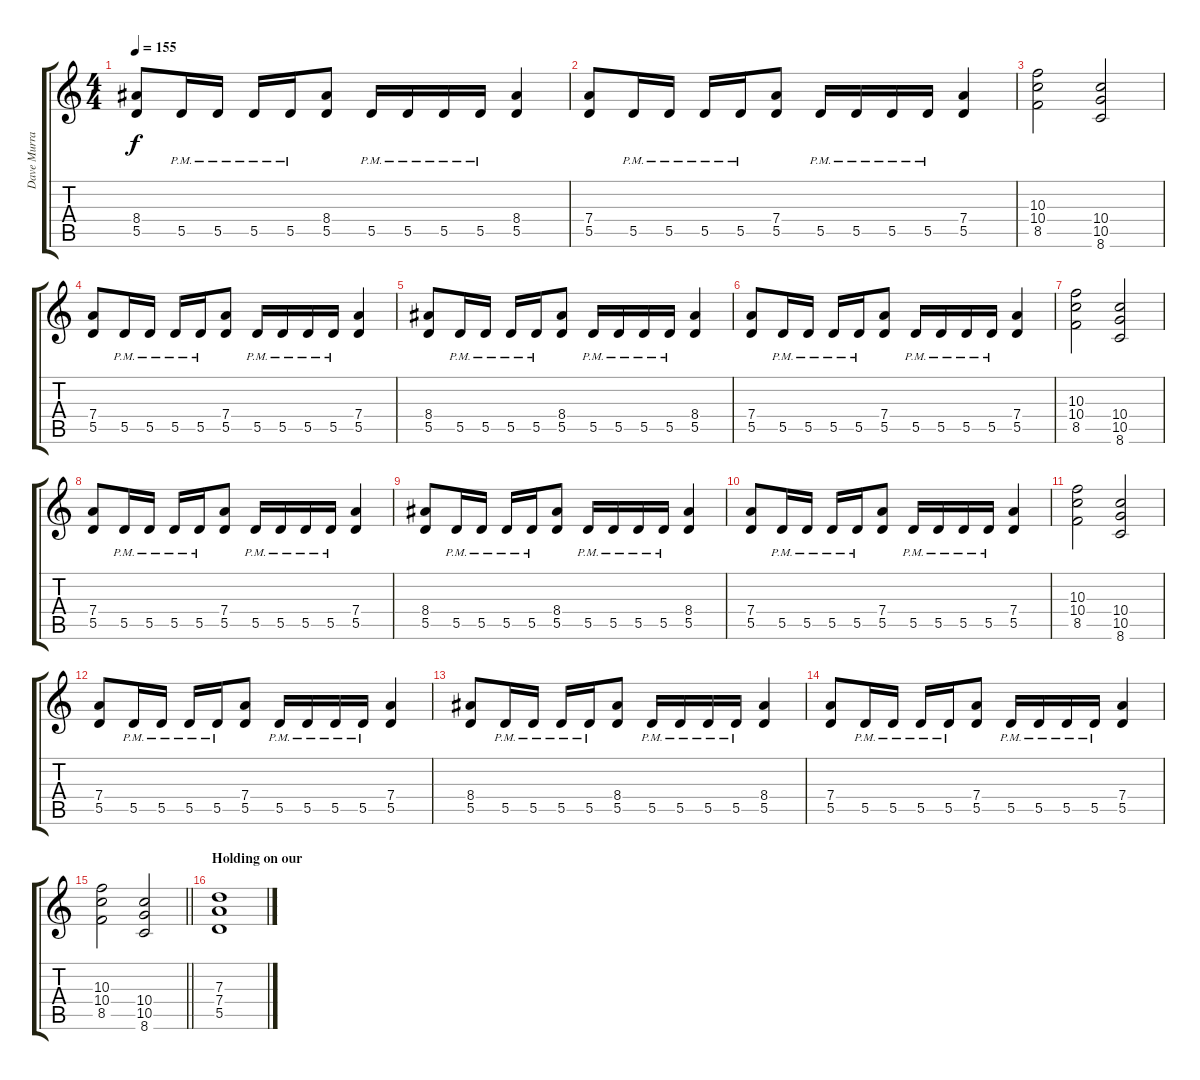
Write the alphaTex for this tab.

\track ("Dave Murray" "Dave Murra") {instrument acousticguitarsteel}
\staff {score tabs}
\tuning (E4 B3 G3 D3 A2 E2) {hide}
\ts (4 4)
\tempo 155
\clef g2
\ks c
(8.4 5.5).8{dy f} 5.5{pm}.16 5.5{pm}.16 5.5{pm}.16 5.5{pm}.16 (8.4 5.5).8 5.5{pm}.16 5.5{pm}.16 5.5{pm}.16 5.5{pm}.16 (8.4 5.5).4 |
(7.4 5.5).8 5.5{pm}.16 5.5{pm}.16 5.5{pm}.16 5.5{pm}.16 (7.4 5.5).8 5.5{pm}.16 5.5{pm}.16 5.5{pm}.16 5.5{pm}.16 (7.4 5.5).4 |
(10.3 10.4 8.5).2 (10.4 10.5 8.6).2 |
(7.4 5.5).8 5.5{pm}.16 5.5{pm}.16 5.5{pm}.16 5.5{pm}.16 (7.4 5.5).8 5.5{pm}.16 5.5{pm}.16 5.5{pm}.16 5.5{pm}.16 (7.4 5.5).4 |
(8.4 5.5).8 5.5{pm}.16 5.5{pm}.16 5.5{pm}.16 5.5{pm}.16 (8.4 5.5).8 5.5{pm}.16 5.5{pm}.16 5.5{pm}.16 5.5{pm}.16 (8.4 5.5).4 |
(7.4 5.5).8 5.5{pm}.16 5.5{pm}.16 5.5{pm}.16 5.5{pm}.16 (7.4 5.5).8 5.5{pm}.16 5.5{pm}.16 5.5{pm}.16 5.5{pm}.16 (7.4 5.5).4 |
(10.3 10.4 8.5).2 (10.4 10.5 8.6).2 |
(7.4 5.5).8 5.5{pm}.16 5.5{pm}.16 5.5{pm}.16 5.5{pm}.16 (7.4 5.5).8 5.5{pm}.16 5.5{pm}.16 5.5{pm}.16 5.5{pm}.16 (7.4 5.5).4 |
(8.4 5.5).8 5.5{pm}.16 5.5{pm}.16 5.5{pm}.16 5.5{pm}.16 (8.4 5.5).8 5.5{pm}.16 5.5{pm}.16 5.5{pm}.16 5.5{pm}.16 (8.4 5.5).4 |
(7.4 5.5).8 5.5{pm}.16 5.5{pm}.16 5.5{pm}.16 5.5{pm}.16 (7.4 5.5).8 5.5{pm}.16 5.5{pm}.16 5.5{pm}.16 5.5{pm}.16 (7.4 5.5).4 |
(10.3 10.4 8.5).2 (10.4 10.5 8.6).2 |
(7.4 5.5).8 5.5{pm}.16 5.5{pm}.16 5.5{pm}.16 5.5{pm}.16 (7.4 5.5).8 5.5{pm}.16 5.5{pm}.16 5.5{pm}.16 5.5{pm}.16 (7.4 5.5).4 |
(8.4 5.5).8 5.5{pm}.16 5.5{pm}.16 5.5{pm}.16 5.5{pm}.16 (8.4 5.5).8 5.5{pm}.16 5.5{pm}.16 5.5{pm}.16 5.5{pm}.16 (8.4 5.5).4 |
(7.4 5.5).8 5.5{pm}.16 5.5{pm}.16 5.5{pm}.16 5.5{pm}.16 (7.4 5.5).8 5.5{pm}.16 5.5{pm}.16 5.5{pm}.16 5.5{pm}.16 (7.4 5.5).4 |
\barLineRight lightlight
(10.3 10.4 8.5).2 (10.4 10.5 8.6).2 |
\section ("" "Holding on our")
(7.3 7.4 5.5).1
